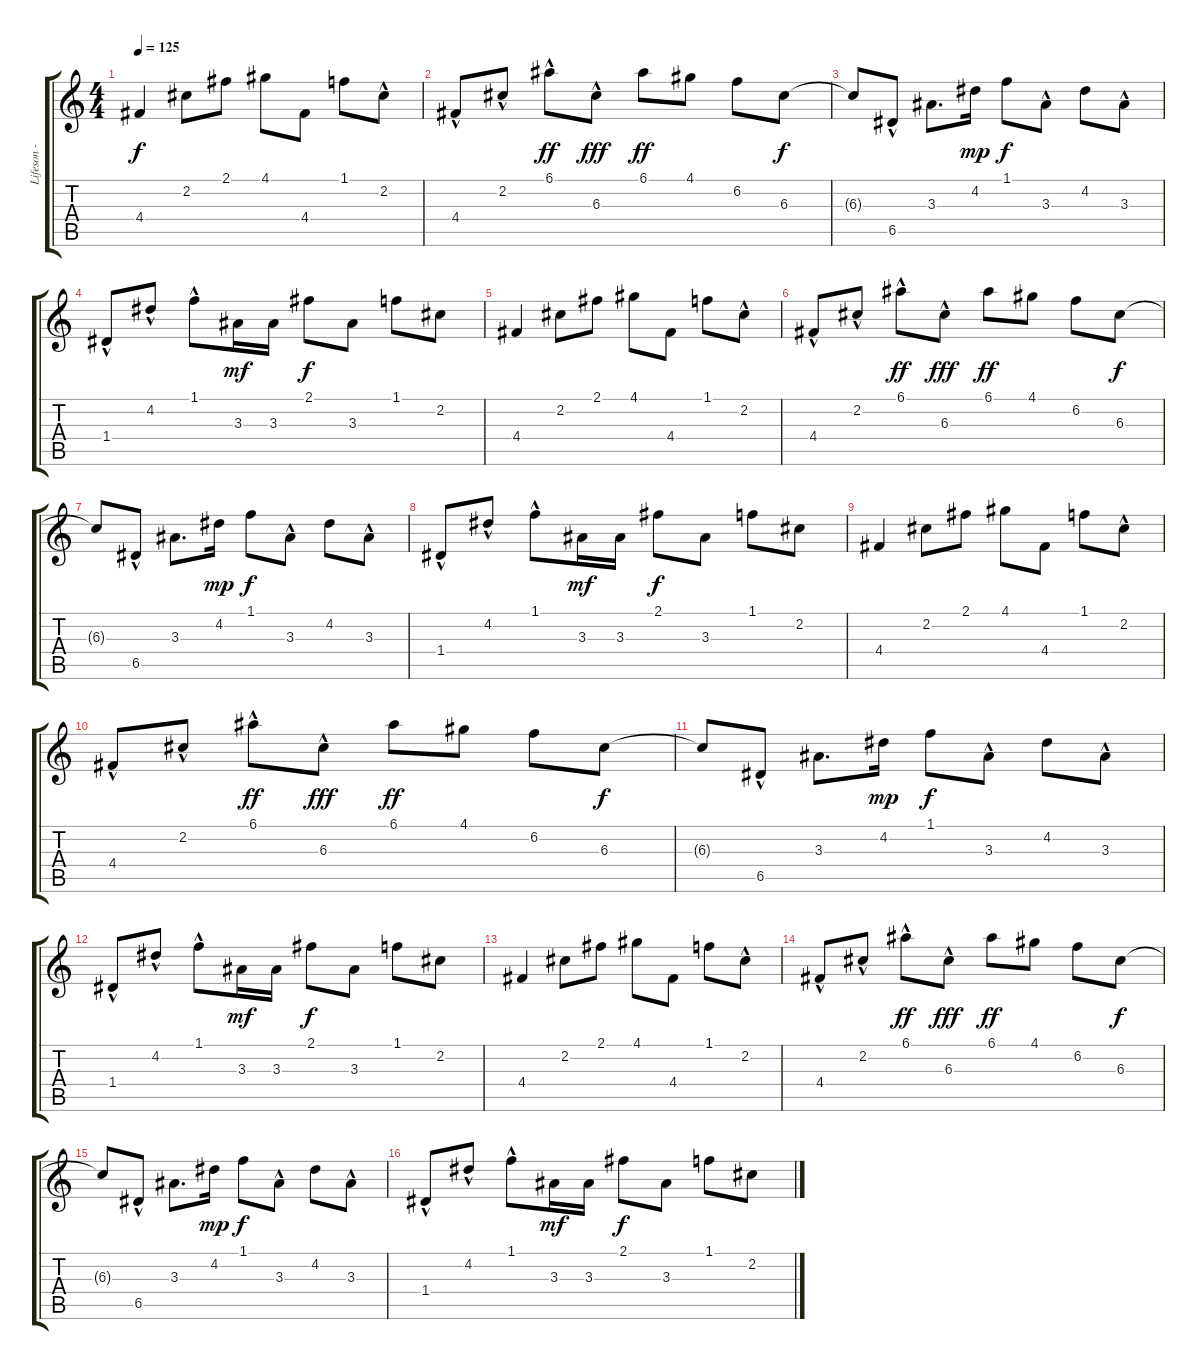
\track ("Lifeson - Guitarra1" "Lifeson - ") {instrument acousticguitarsteel}
\staff {score tabs}
\tuning (E4 B3 G3 D3 A2 E2) {hide}
\ts (4 4)
\tempo 125
\clef g2
\ks c
4.4.4{dy f} 2.2.8 2.1.8 4.1.8 4.4.8 1.1.8 2.2{hac}.8 |
4.4{hac}.8 2.2{hac}.8 6.1{hac}.8{dy ff} 6.3{hac}.8{dy fff} 6.1.8{dy ff} 4.1.8 6.2.8 6.3.8{dy f} |
6.3{t}.8 6.5{hac}.8 3.3.8{d} 4.2.16{dy mp} 1.1.8{dy f} 3.3{hac}.8 4.2.8 3.3{hac}.8 |
1.4{hac}.8 4.2{hac}.8 1.1{hac}.8 3.3.16{dy mf} 3.3.16 2.1.8{dy f} 3.3.8 1.1.8 2.2.8 |
4.4.4 2.2.8 2.1.8 4.1.8 4.4.8 1.1.8 2.2{hac}.8 |
4.4{hac}.8 2.2{hac}.8 6.1{hac}.8{dy ff} 6.3{hac}.8{dy fff} 6.1.8{dy ff} 4.1.8 6.2.8 6.3.8{dy f} |
6.3{t}.8 6.5{hac}.8 3.3.8{d} 4.2.16{dy mp} 1.1.8{dy f} 3.3{hac}.8 4.2.8 3.3{hac}.8 |
1.4{hac}.8 4.2{hac}.8 1.1{hac}.8 3.3.16{dy mf} 3.3.16 2.1.8{dy f} 3.3.8 1.1.8 2.2.8 |
4.4.4 2.2.8 2.1.8 4.1.8 4.4.8 1.1.8 2.2{hac}.8 |
4.4{hac}.8 2.2{hac}.8 6.1{hac}.8{dy ff} 6.3{hac}.8{dy fff} 6.1.8{dy ff} 4.1.8 6.2.8 6.3.8{dy f} |
6.3{t}.8 6.5{hac}.8 3.3.8{d} 4.2.16{dy mp} 1.1.8{dy f} 3.3{hac}.8 4.2.8 3.3{hac}.8 |
1.4{hac}.8 4.2{hac}.8 1.1{hac}.8 3.3.16{dy mf} 3.3.16 2.1.8{dy f} 3.3.8 1.1.8 2.2.8 |
4.4.4 2.2.8 2.1.8 4.1.8 4.4.8 1.1.8 2.2{hac}.8 |
4.4{hac}.8 2.2{hac}.8 6.1{hac}.8{dy ff} 6.3{hac}.8{dy fff} 6.1.8{dy ff} 4.1.8 6.2.8 6.3.8{dy f} |
6.3{t}.8 6.5{hac}.8 3.3.8{d} 4.2.16{dy mp} 1.1.8{dy f} 3.3{hac}.8 4.2.8 3.3{hac}.8 |
1.4{hac}.8 4.2{hac}.8 1.1{hac}.8 3.3.16{dy mf} 3.3.16 2.1.8{dy f} 3.3.8 1.1.8 2.2.8
